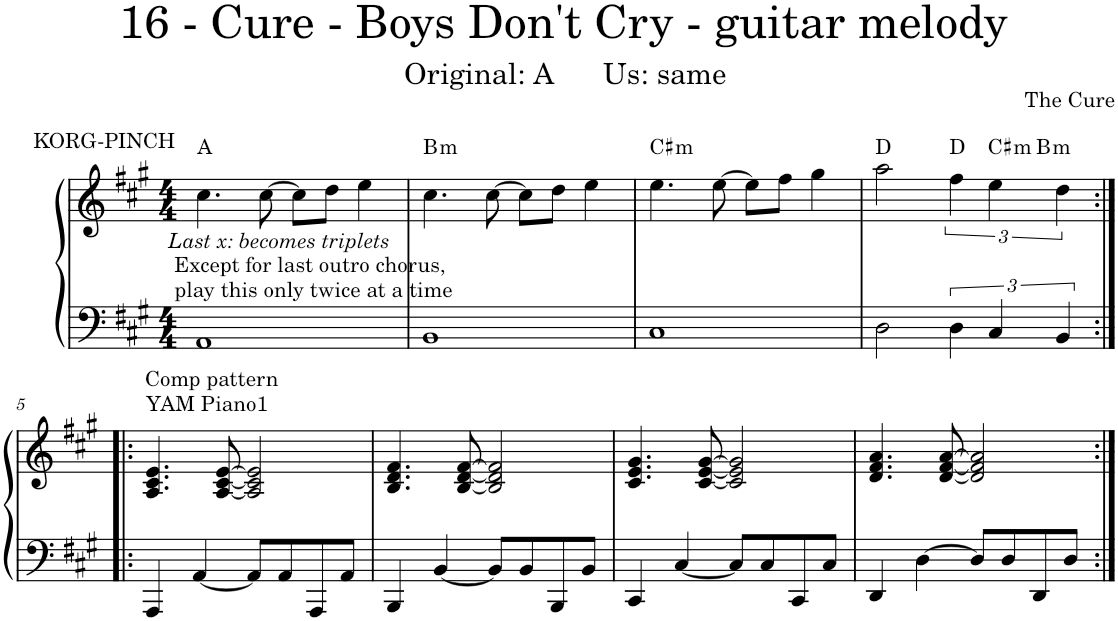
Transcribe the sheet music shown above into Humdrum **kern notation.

**kern	**kern	**harte
*part1	*part1	*part1
*staff2	*staff1	*
*I"Piano	*	*
*I'Pno.	*	*
*clefF4	*clefG2	*
*k[f#c#g#]	*k[f#c#g#]	*
*M4/4	*M4/4	*
=1	=1	=1
!	!LO:TX:a:t=KORG-PINCH	!
!	!LO:TX:b:i:t=Last x&colon; becomes triplets	!
!	!LO:TX:b:t=Except for last outro chorus,	!
!	!LO:TX:b:t=play this only twice at a time	!
1AA	4.cc#\	A:maj
.	[8cc#\	.
.	8cc#\L]	.
.	8dd\J	.
.	4ee\	.
=2	=2	=2
!	!	!LO:H:kt=m
1BB	4.cc#\	B:min
.	[8cc#\	.
.	8cc#\L]	.
.	8dd\J	.
.	4ee\	.
=3	=3	=3
!	!	!LO:H:kt=m
1C#	4.ee\	C#:min
.	[8ee\	.
.	8ee\L]	.
.	8ff#\J	.
.	4gg#\	.
=4	=4	=4
*	*^	*
2D\	2aa\	2.ryy	D:maj
6D\	6ff#\	.	D:maj
!	!	!	!LO:H:kt=m
6C#/	6ee\	.	C#:min
!	!	!	!LO:H:kt=m
.	.	4ryy	B:min
6BB/	6dd\	.	.
!!LO:LB:g=z
=5:|!|:	=5:|!|:	=5:|!|:	=5:|!|:
!	!LO:TX:a:t=Comp pattern	!	!
!	!LO:TX:a:t=YAM Piano1	!	!
*	*v	*v	*
4AAA/	4.A/ 4.c#/ 4.e/	.
[4AA/	.	.
.	[8A/ [8c#/ [8e/	.
8AA/L]	2A/] 2c#/] 2e/]	.
8AA/	.	.
8AAA/	.	.
8AA/J	.	.
=6	=6	=6
4BBB/	4.B/ 4.d/ 4.f#/	.
[4BB/	.	.
.	[8B/ [8d/ [8f#/	.
8BB/L]	2B/] 2d/] 2f#/]	.
8BB/	.	.
8BBB/	.	.
8BB/J	.	.
=7	=7	=7
4CC#/	4.c#/ 4.e/ 4.g#/	.
[4C#/	.	.
.	[8c#/ [8e/ [8g#/	.
8C#/L]	2c#/] 2e/] 2g#/]	.
8C#/	.	.
8CC#/	.	.
8C#/J	.	.
=8	=8	=8
4DD/	4.d/ 4.f#/ 4.a/	.
[4D\	.	.
.	[8d/ [8f#/ [8a/	.
8D/L]	2d/] 2f#/] 2a/]	.
8D/	.	.
8DD/	.	.
8D/J	.	.
=:|!	=:|!	=:|!
*-	*-	*-
